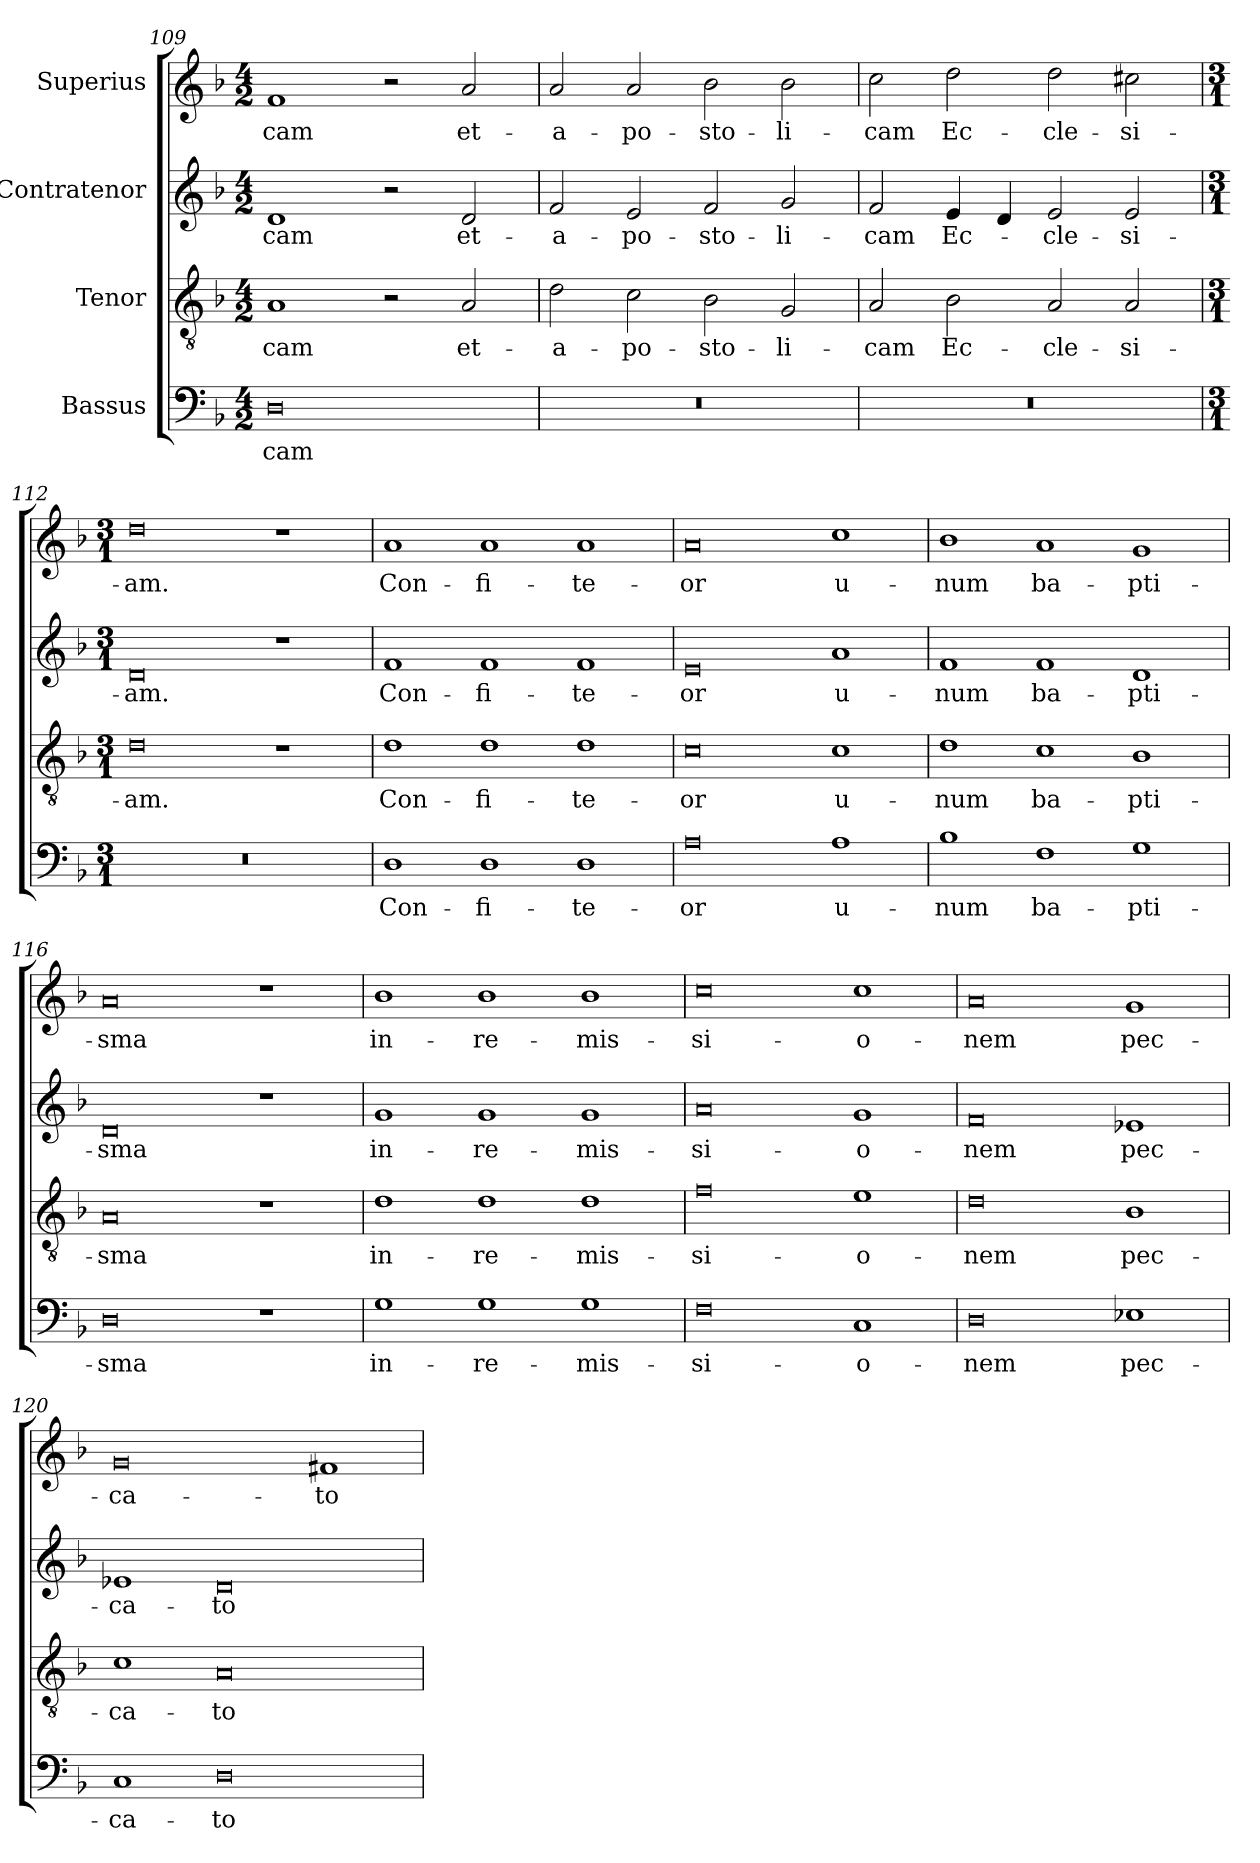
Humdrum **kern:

**kern	**text	**kern	**text	**kern	**text	**kern	**text
*part4	*part4	*part3	*part3	*part2	*part2	*part1	*part1
*staff4	*staff4	*staff3	*staff3	*staff2	*staff2	*staff1	*staff1
*I"Bassus	*	*I"Tenor	*	*I"Contratenor	*	*I"Superius	*
*clefF4	*	*clefGv2	*	*clefG2	*	*clefG2	*
*k[b-]	*	*k[b-]	*	*k[b-]	*	*k[b-]	*
*M4/2	*	*M4/2	*	*M4/2	*	*M4/2	*
=109	=109	=109	=109	=109	=109	=109	=109
0D\	-cam	1A/	-cam	1d/	-cam	1f/	-cam
.	.	2r	.	2r	.	2r	.
.	.	2A/	et-	2d/	et-	2a/	et-
=110	=110	=110	=110	=110	=110	=110	=110
0r	.	2d\	a-	2f/	a-	2a/	a-
.	.	2c\	-po-	2e/	-po-	2a/	-po-
.	.	2B-\	-sto-	2f/	-sto-	2b-\	-sto-
.	.	2G/	-li-	2g/	-li-	2b-\	-li-
=111	=111	=111	=111	=111	=111	=111	=111
0r	.	2A/	-cam	2f/	-cam	2cc\	-cam
.	.	2B-\	Ec-	4e/	Ec-	2dd\	Ec-
.	.	.	.	4d/	.	.	.
.	.	2A/	-cle-	2e/	-cle-	2dd\	-cle-
.	.	2A/	-si-	2e/	-si-	2cc#X\	-si-
=112	=112	=112	=112	=112	=112	=112	=112
*M3/1	*	*M3/1	*	*M3/1	*	*M3/1	*
0.r	.	0d\	-am.	0d/	-am.	0dd\	-am.
.	.	1r	.	1r	.	1r	.
=113	=113	=113	=113	=113	=113	=113	=113
1D\	Con-	1d\	Con-	1f/	Con-	1a/	Con-
1D\	-fi-	1d\	-fi-	1f/	-fi-	1a/	-fi-
1D\	-te-	1d\	-te-	1f/	-te-	1a/	-te-
=114	=114	=114	=114	=114	=114	=114	=114
0A\	-or	0c\	-or	0e/	-or	0a/	-or
1A\	u-	1c\	u-	1a/	u-	1cc\	u-
=115	=115	=115	=115	=115	=115	=115	=115
1B-\	-num	1d\	-num	1f/	-num	1b-\	-num
1F\	ba-	1c\	ba-	1f/	ba-	1a/	ba-
1G\	-pti-	1B-\	-pti-	1d/	-pti-	1g/	-pti-
=116	=116	=116	=116	=116	=116	=116	=116
0D\	-sma	0A/	-sma	0d/	-sma	0a/	-sma
1r	.	1r	.	1r	.	1r	.
=117	=117	=117	=117	=117	=117	=117	=117
1G\	in-	1d\	in-	1g/	in-	1b-\	in-
1G\	re-	1d\	re-	1g/	re-	1b-\	re-
1G\	-mis-	1d\	-mis-	1g/	-mis-	1b-\	-mis-
=118	=118	=118	=118	=118	=118	=118	=118
0F\	-si-	0f\	-si-	0a/	-si-	0cc\	-si-
1C/	-o-	1e\	-o-	1g/	-o-	1cc\	-o-
=119	=119	=119	=119	=119	=119	=119	=119
0D\	-nem	0d\	-nem	0f/	-nem	0a/	-nem
1E-X\	pec-	1B-\	pec-	1e-X/	pec-	1g/	pec-
=120	=120	=120	=120	=120	=120	=120	=120
1C/	-ca-	1c\	-ca-	1e-X/	-ca-	0g/	-ca-
0D\	-to-	0A/	-to-	0d/	-to-	.	.
.	.	.	.	.	.	1f#X/	-to-
=	=	=	=	=	=	=	=
*-	*-	*-	*-	*-	*-	*-	*-
